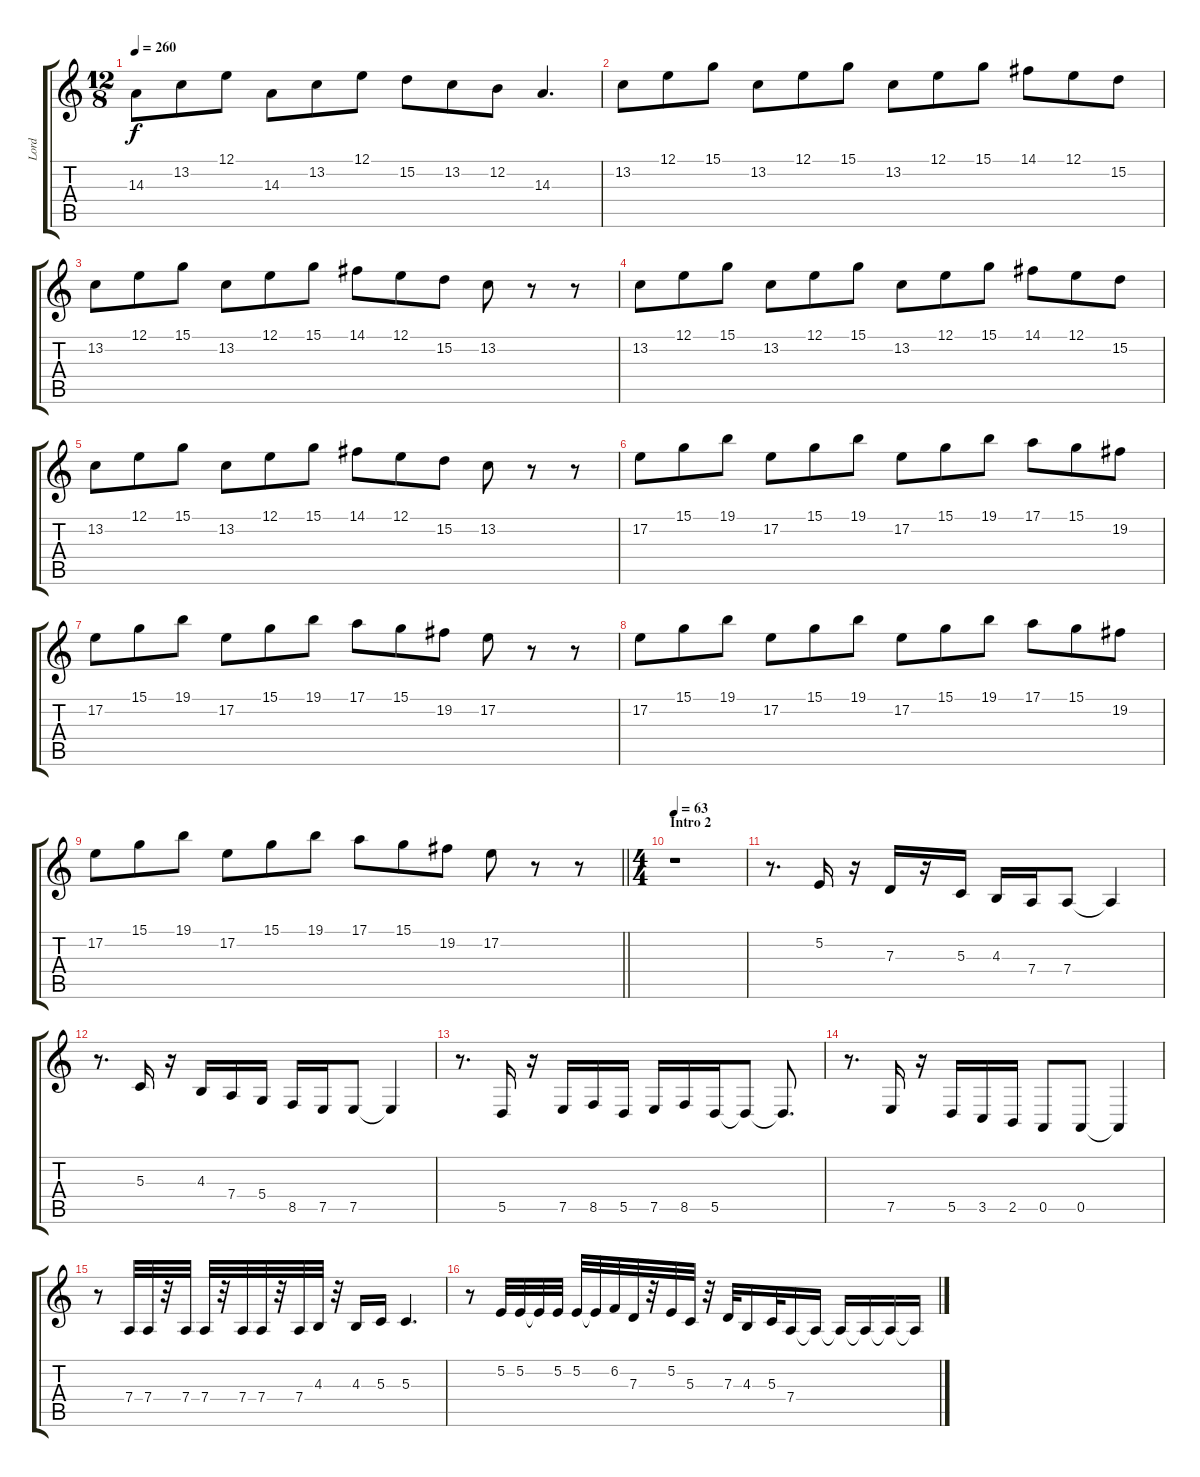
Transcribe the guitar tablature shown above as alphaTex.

\track ("Lord" "Lord") {instrument marimba}
\staff {score tabs}
\tuning (E4 B3 G3 D3 A2 E2) {hide}
\ts (12 8)
\tempo 260
\clef g2
\ks c
14.3.8{dy f} 13.2.8 12.1.8 14.3.8 13.2.8 12.1.8 15.2.8 13.2.8 12.2.8 14.3.4{d} |
13.2.8 12.1.8 15.1.8 13.2.8 12.1.8 15.1.8 13.2.8 12.1.8 15.1.8 14.1.8 12.1.8 15.2.8 |
13.2.8 12.1.8 15.1.8 13.2.8 12.1.8 15.1.8 14.1.8 12.1.8 15.2.8 13.2.8 r.8 r.8 |
13.2.8 12.1.8 15.1.8 13.2.8 12.1.8 15.1.8 13.2.8 12.1.8 15.1.8 14.1.8 12.1.8 15.2.8 |
13.2.8 12.1.8 15.1.8 13.2.8 12.1.8 15.1.8 14.1.8 12.1.8 15.2.8 13.2.8 r.8 r.8 |
17.2.8 15.1.8 19.1.8 17.2.8 15.1.8 19.1.8 17.2.8 15.1.8 19.1.8 17.1.8 15.1.8 19.2.8 |
17.2.8 15.1.8 19.1.8 17.2.8 15.1.8 19.1.8 17.1.8 15.1.8 19.2.8 17.2.8 r.8 r.8 |
17.2.8 15.1.8 19.1.8 17.2.8 15.1.8 19.1.8 17.2.8 15.1.8 19.1.8 17.1.8 15.1.8 19.2.8 |
\barLineRight lightlight
17.2.8 15.1.8 19.1.8 17.2.8 15.1.8 19.1.8 17.1.8 15.1.8 19.2.8 17.2.8 r.8 r.8 |
\ts (4 4)
\section ("" "Intro 2")
\tempo 63
r.1 |
r.8{d} 5.2.16 r.16 7.3.16 r.16 5.3.16 4.3.16 7.4.16 7.4.8 7.4{t}.4 |
r.8{d} 5.3.16 r.16 4.3.16 7.4.16 5.4.16 8.5.16 7.5.16 7.5.8 7.5{t}.4 |
r.8{d} 5.5.16 r.16 7.5.16 8.5.16 5.5.16 7.5.16 8.5.16 5.5.16 5.5{t}.8 5.5{t}.8{d} |
r.8{d} 7.5.16 r.16 5.5.16 3.5.16 2.5.16 0.5.8 0.5.8 0.5{t}.4 |
r.8 7.4.32 7.4.32 r.32 7.4.32 7.4.32 r.32 7.4.32 7.4.32 r.32 7.4.32 4.3.32 r.32 4.3.16 5.3.16 5.3.4{d} |
r.8 5.2.32 5.2.32 5.2{t}.32 5.2.32 5.2.32 5.2{t}.32 6.2.32 7.3.32 r.32 5.2.32 5.3.32 r.32 7.3.32 4.3.16 5.3.32 7.4.16 7.4{t}.16 7.4{t}.16 7.4{t}.16 7.4{t}.16 7.4{t}.16
